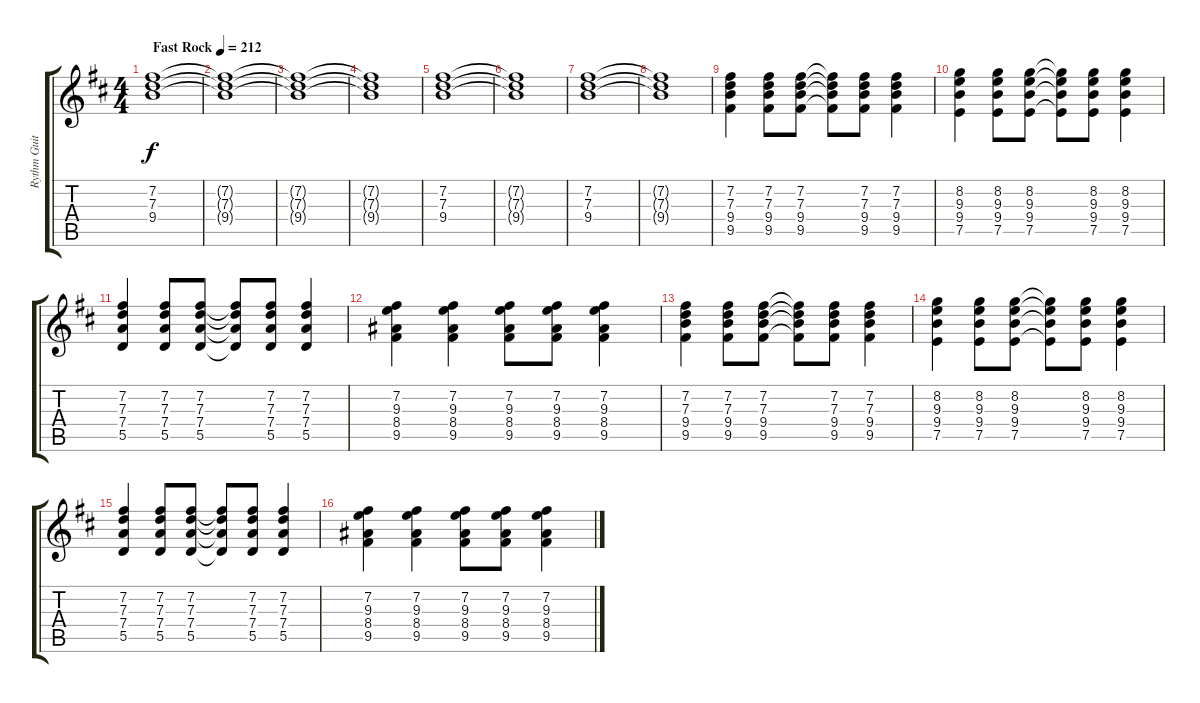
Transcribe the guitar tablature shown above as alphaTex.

\track ("Rythm Guitar" "Rythm Guit") {instrument overdrivenguitar}
\staff {score tabs}
\tuning (E4 B3 G3 D3 A2 E2) {hide}
\ts (4 4)
\tempo (212 "Fast Rock")
\clef g2
\ks d
(7.2 7.3 9.4).1{dy f instrument overdrivenguitar} |
(7.2{t} 7.3{t} 9.4{t}).1 |
(7.2{t} 7.3{t} 9.4{t}).1 |
(7.2{t} 7.3{t} 9.4{t}).1 |
(7.2 7.3 9.4).1 |
(7.2{t} 7.3{t} 9.4{t}).1 |
(7.2 7.3 9.4).1 |
(7.2{t} 7.3{t} 9.4{t}).1 |
(7.2 7.3 9.4 9.5).4 (7.2 7.3 9.4 9.5).8 (7.2 7.3 9.4 9.5).8 (7.2{t} 7.3{t} 9.4{t} 9.5{t}).8 (7.2 7.3 9.4 9.5).8 (7.2 7.3 9.4 9.5).4 |
(8.2 9.3 9.4 7.5).4 (8.2 9.3 9.4 7.5).8 (8.2 9.3 9.4 7.5).8 (8.2{t} 9.3{t} 9.4{t} 7.5{t}).8 (8.2 9.3 9.4 7.5).8 (8.2 9.3 9.4 7.5).4 |
(7.2 7.3 7.4 5.5).4 (7.2 7.3 7.4 5.5).8 (7.2 7.3 7.4 5.5).8 (7.2{t} 7.3{t} 7.4{t} 5.5{t}).8 (7.2 7.3 7.4 5.5).8 (7.2 7.3 7.4 5.5).4 |
(7.2 9.3 8.4 9.5).4 (7.2 9.3 8.4 9.5).4 (7.2 9.3 8.4 9.5).8 (7.2 9.3 8.4 9.5).8 (7.2 9.3 8.4 9.5).4 |
(7.2 7.3 9.4 9.5).4 (7.2 7.3 9.4 9.5).8 (7.2 7.3 9.4 9.5).8 (7.2{t} 7.3{t} 9.4{t} 9.5{t}).8 (7.2 7.3 9.4 9.5).8 (7.2 7.3 9.4 9.5).4 |
(8.2 9.3 9.4 7.5).4 (8.2 9.3 9.4 7.5).8 (8.2 9.3 9.4 7.5).8 (8.2{t} 9.3{t} 9.4{t} 7.5{t}).8 (8.2 9.3 9.4 7.5).8 (8.2 9.3 9.4 7.5).4 |
(7.2 7.3 7.4 5.5).4 (7.2 7.3 7.4 5.5).8 (7.2 7.3 7.4 5.5).8 (7.2{t} 7.3{t} 7.4{t} 5.5{t}).8 (7.2 7.3 7.4 5.5).8 (7.2 7.3 7.4 5.5).4 |
(7.2 9.3 8.4 9.5).4 (7.2 9.3 8.4 9.5).4 (7.2 9.3 8.4 9.5).8 (7.2 9.3 8.4 9.5).8 (7.2 9.3 8.4 9.5).4
